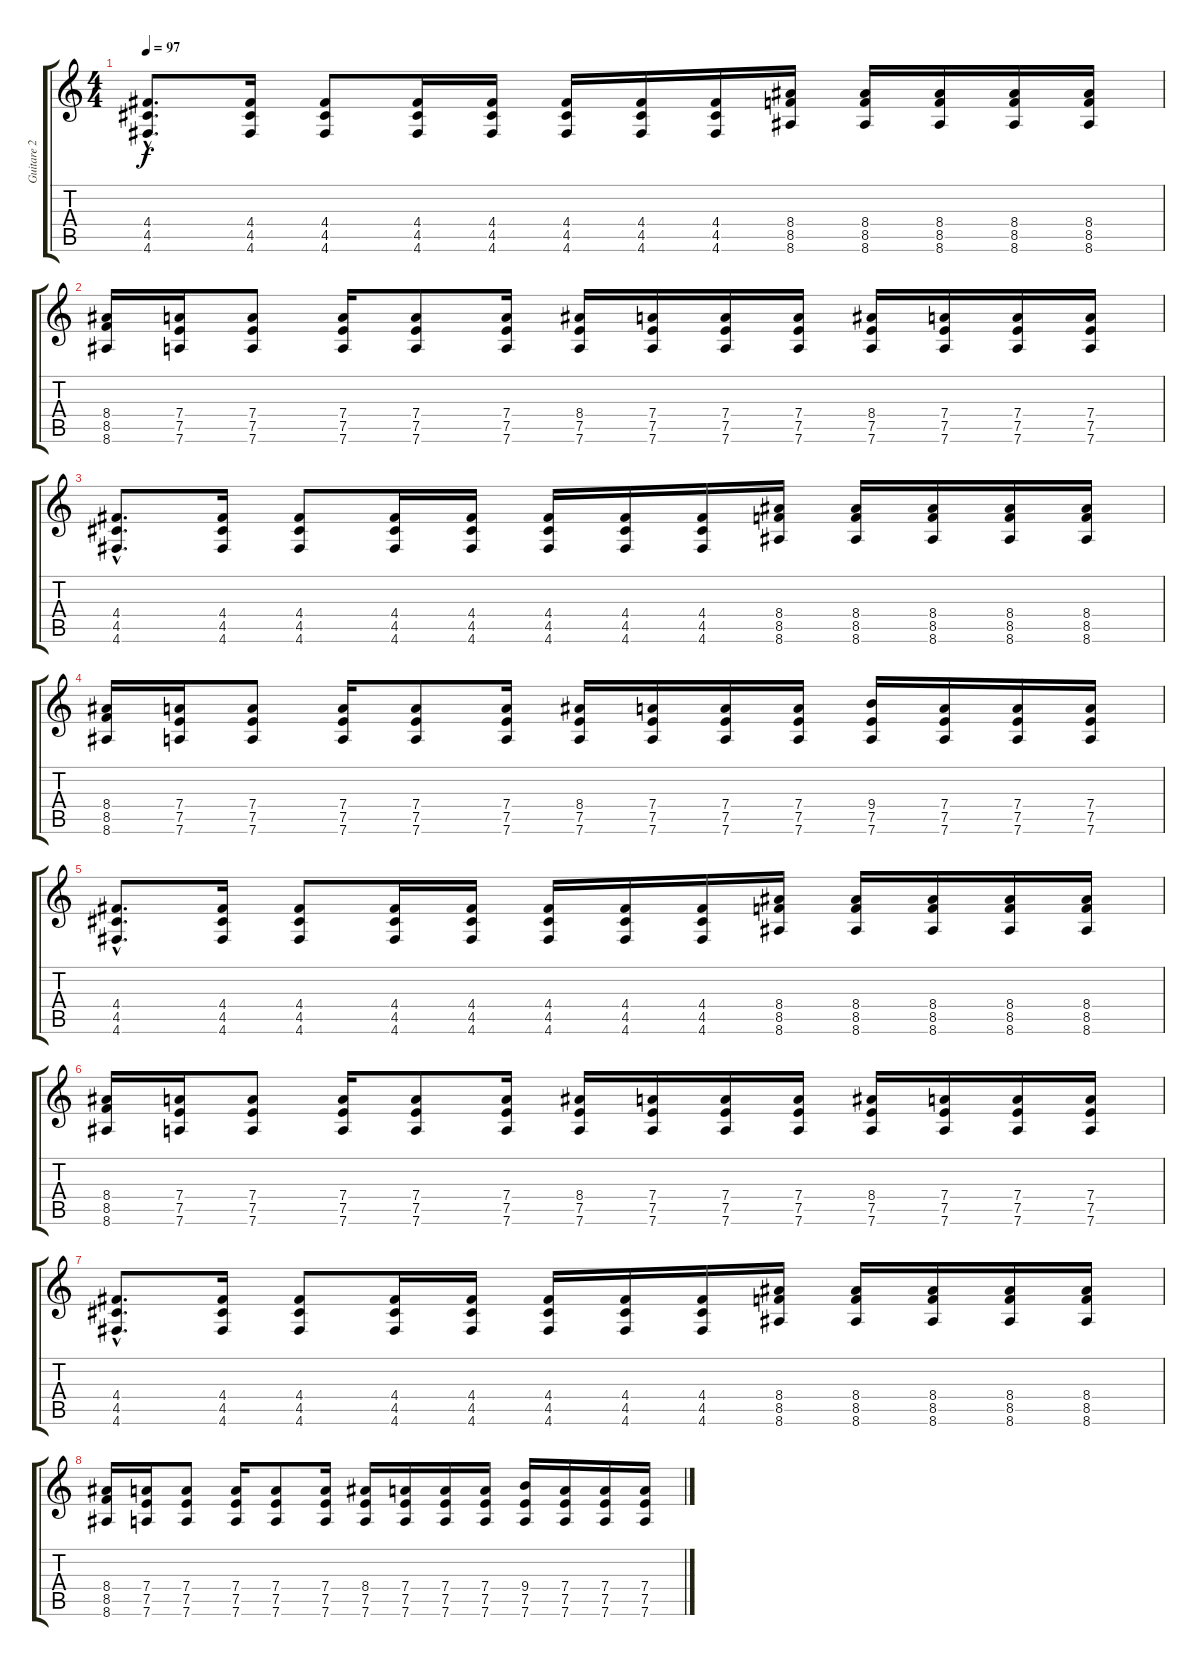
\track ("Guitare 2 - Nick" "Guitare 2 ") {instrument distortionguitar}
\staff {score tabs}
\tuning (E4 B3 G3 D3 A2 D2) {hide}
\ts (4 4)
\tempo 97
\clef g2
\ks c
(4.4{hac} 4.5{hac} 4.6{hac}).8{d dy f} (4.4 4.5 4.6).16 (4.4 4.5 4.6).8 (4.4 4.5 4.6).16 (4.4 4.5 4.6).16 (4.4 4.5 4.6).16 (4.4 4.5 4.6).16 (4.4 4.5 4.6).16 (8.4 8.5 8.6).16 (8.4 8.5 8.6).16 (8.4 8.5 8.6).16 (8.4 8.5 8.6).16 (8.4 8.5 8.6).16 |
(8.4 8.5 8.6).16 (7.4 7.5 7.6).16 (7.4 7.5 7.6).8 (7.4 7.5 7.6).16 (7.4 7.5 7.6).8 (7.4 7.5 7.6).16 (8.4 7.5 7.6).16 (7.4 7.5 7.6).16 (7.4 7.5 7.6).16 (7.4 7.5 7.6).16 (8.4 7.5 7.6).16 (7.4 7.5 7.6).16 (7.4 7.5 7.6).16 (7.4 7.5 7.6).16 |
(4.4{hac} 4.5{hac} 4.6{hac}).8{d} (4.4 4.5 4.6).16 (4.4 4.5 4.6).8 (4.4 4.5 4.6).16 (4.4 4.5 4.6).16 (4.4 4.5 4.6).16 (4.4 4.5 4.6).16 (4.4 4.5 4.6).16 (8.4 8.5 8.6).16 (8.4 8.5 8.6).16 (8.4 8.5 8.6).16 (8.4 8.5 8.6).16 (8.4 8.5 8.6).16 |
(8.4 8.5 8.6).16 (7.4 7.5 7.6).16 (7.4 7.5 7.6).8 (7.4 7.5 7.6).16 (7.4 7.5 7.6).8 (7.4 7.5 7.6).16 (8.4 7.5 7.6).16 (7.4 7.5 7.6).16 (7.4 7.5 7.6).16 (7.4 7.5 7.6).16 (9.4 7.5 7.6).16 (7.4 7.5 7.6).16 (7.4 7.5 7.6).16 (7.4 7.5 7.6).16 |
(4.4{hac} 4.5{hac} 4.6{hac}).8{d} (4.4 4.5 4.6).16 (4.4 4.5 4.6).8 (4.4 4.5 4.6).16 (4.4 4.5 4.6).16 (4.4 4.5 4.6).16 (4.4 4.5 4.6).16 (4.4 4.5 4.6).16 (8.4 8.5 8.6).16 (8.4 8.5 8.6).16 (8.4 8.5 8.6).16 (8.4 8.5 8.6).16 (8.4 8.5 8.6).16 |
(8.4 8.5 8.6).16 (7.4 7.5 7.6).16 (7.4 7.5 7.6).8 (7.4 7.5 7.6).16 (7.4 7.5 7.6).8 (7.4 7.5 7.6).16 (8.4 7.5 7.6).16 (7.4 7.5 7.6).16 (7.4 7.5 7.6).16 (7.4 7.5 7.6).16 (8.4 7.5 7.6).16 (7.4 7.5 7.6).16 (7.4 7.5 7.6).16 (7.4 7.5 7.6).16 |
(4.4{hac} 4.5{hac} 4.6{hac}).8{d} (4.4 4.5 4.6).16 (4.4 4.5 4.6).8 (4.4 4.5 4.6).16 (4.4 4.5 4.6).16 (4.4 4.5 4.6).16 (4.4 4.5 4.6).16 (4.4 4.5 4.6).16 (8.4 8.5 8.6).16 (8.4 8.5 8.6).16 (8.4 8.5 8.6).16 (8.4 8.5 8.6).16 (8.4 8.5 8.6).16 |
(8.4 8.5 8.6).16 (7.4 7.5 7.6).16 (7.4 7.5 7.6).8 (7.4 7.5 7.6).16 (7.4 7.5 7.6).8 (7.4 7.5 7.6).16 (8.4 7.5 7.6).16 (7.4 7.5 7.6).16 (7.4 7.5 7.6).16 (7.4 7.5 7.6).16 (9.4 7.5 7.6).16 (7.4 7.5 7.6).16 (7.4 7.5 7.6).16 (7.4 7.5 7.6).16
